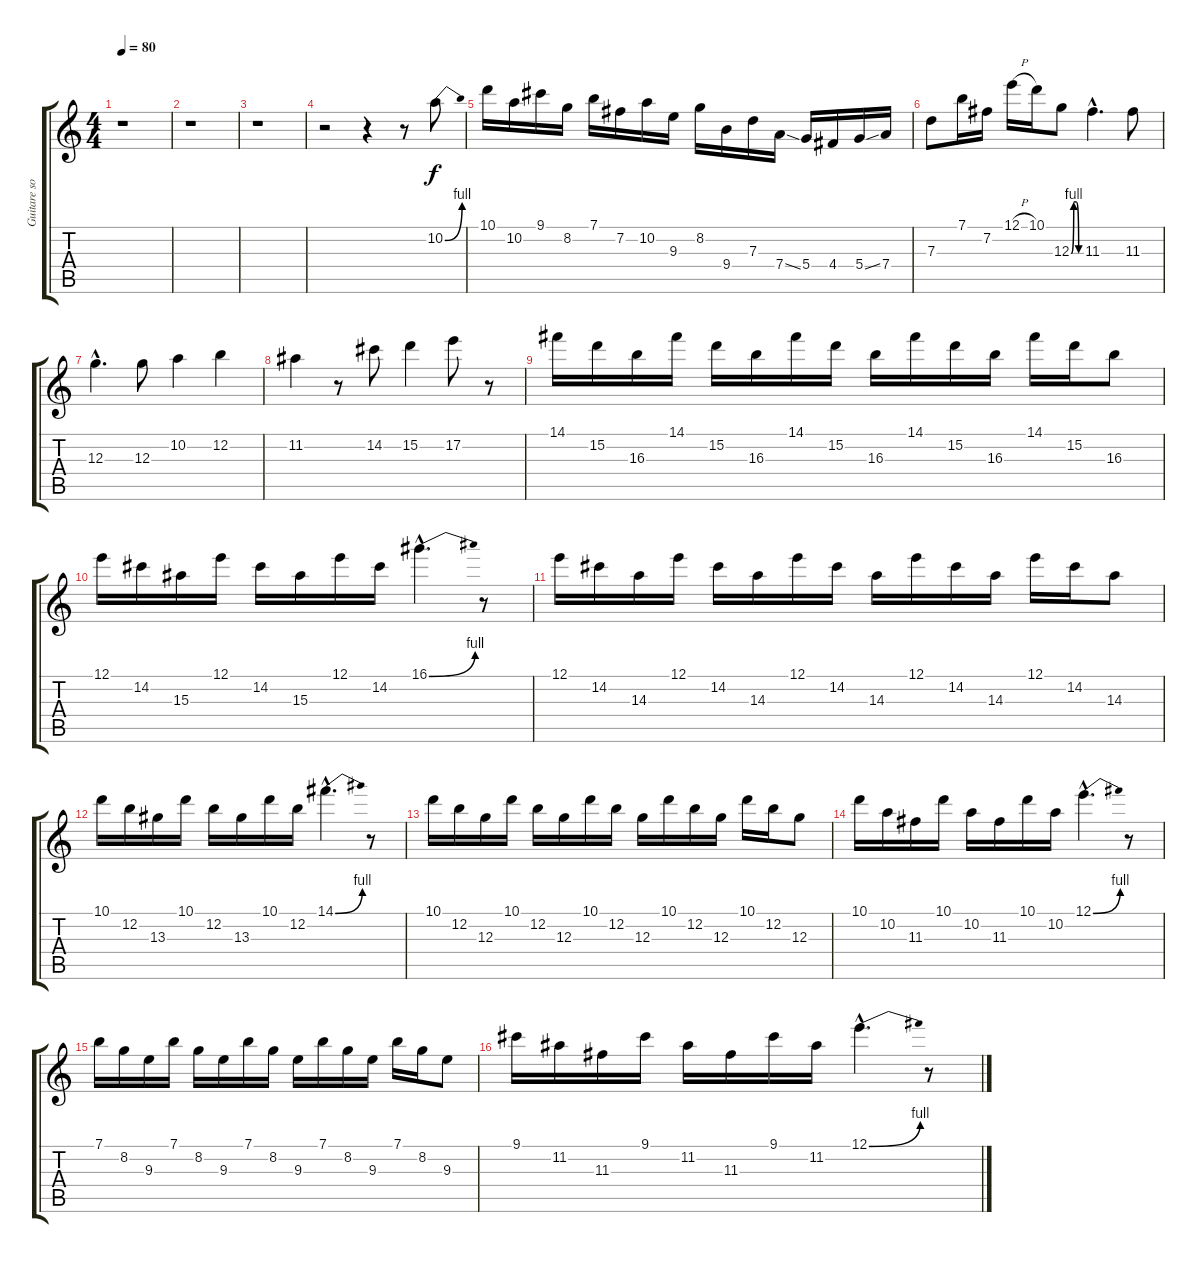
\track ("Guitare solo 2" "Guitare so") {instrument overdrivenguitar}
\staff {score tabs}
\tuning (E4 B3 G3 D3 A2 E2) {hide}
\ts (4 4)
\tempo 80
\clef g2
\ks c
r.1{dy f} |
r.1 |
r.1 |
r.2 r.4 r.8 10.2{be (bend 0 0 60 4)}.8 |
10.1.16 10.2.16 9.1.16 8.2.16 7.1.16 7.2.16 10.2.16 9.3.16 8.2.16 9.4.16 7.3.16 7.4{ss}.16 5.4.16 4.4.16 5.4{ss}.16 7.4.16 |
7.3.8 7.1.16 7.2.16 12.1{h}.16 10.1.16 12.3{be (custom 0 0 15 4 30 4 45 0 60 0)}.8 11.3{hac}.4{d} 11.3.8 |
12.3{hac}.4{d} 12.3.8 10.2.4 12.2.4 |
11.2.4 r.8 14.2.8 15.2.4 17.2.8 r.8 |
14.1.16 15.2.16 16.3.16 14.1.16 15.2.16 16.3.16 14.1.16 15.2.16 16.3.16 14.1.16 15.2.16 16.3.16 14.1.16 15.2.16 16.3.8 |
12.1.16 14.2.16 15.3.16 12.1.16 14.2.16 15.3.16 12.1.16 14.2.16 16.1{be (bend 0 0 60 4) hac}.4{d} r.8 |
12.1.16 14.2.16 14.3.16 12.1.16 14.2.16 14.3.16 12.1.16 14.2.16 14.3.16 12.1.16 14.2.16 14.3.16 12.1.16 14.2.16 14.3.8 |
10.1.16 12.2.16 13.3.16 10.1.16 12.2.16 13.3.16 10.1.16 12.2.16 14.1{be (bend 0 0 60 4) hac}.4{d} r.8 |
10.1.16 12.2.16 12.3.16 10.1.16 12.2.16 12.3.16 10.1.16 12.2.16 12.3.16 10.1.16 12.2.16 12.3.16 10.1.16 12.2.16 12.3.8 |
10.1.16 10.2.16 11.3.16 10.1.16 10.2.16 11.3.16 10.1.16 10.2.16 12.1{be (bend 0 0 60 4) hac}.4{d} r.8 |
7.1.16 8.2.16 9.3.16 7.1.16 8.2.16 9.3.16 7.1.16 8.2.16 9.3.16 7.1.16 8.2.16 9.3.16 7.1.16 8.2.16 9.3.8 |
9.1.16 11.2.16 11.3.16 9.1.16 11.2.16 11.3.16 9.1.16 11.2.16 12.1{be (bend 0 0 60 4) hac}.4{d} r.8
